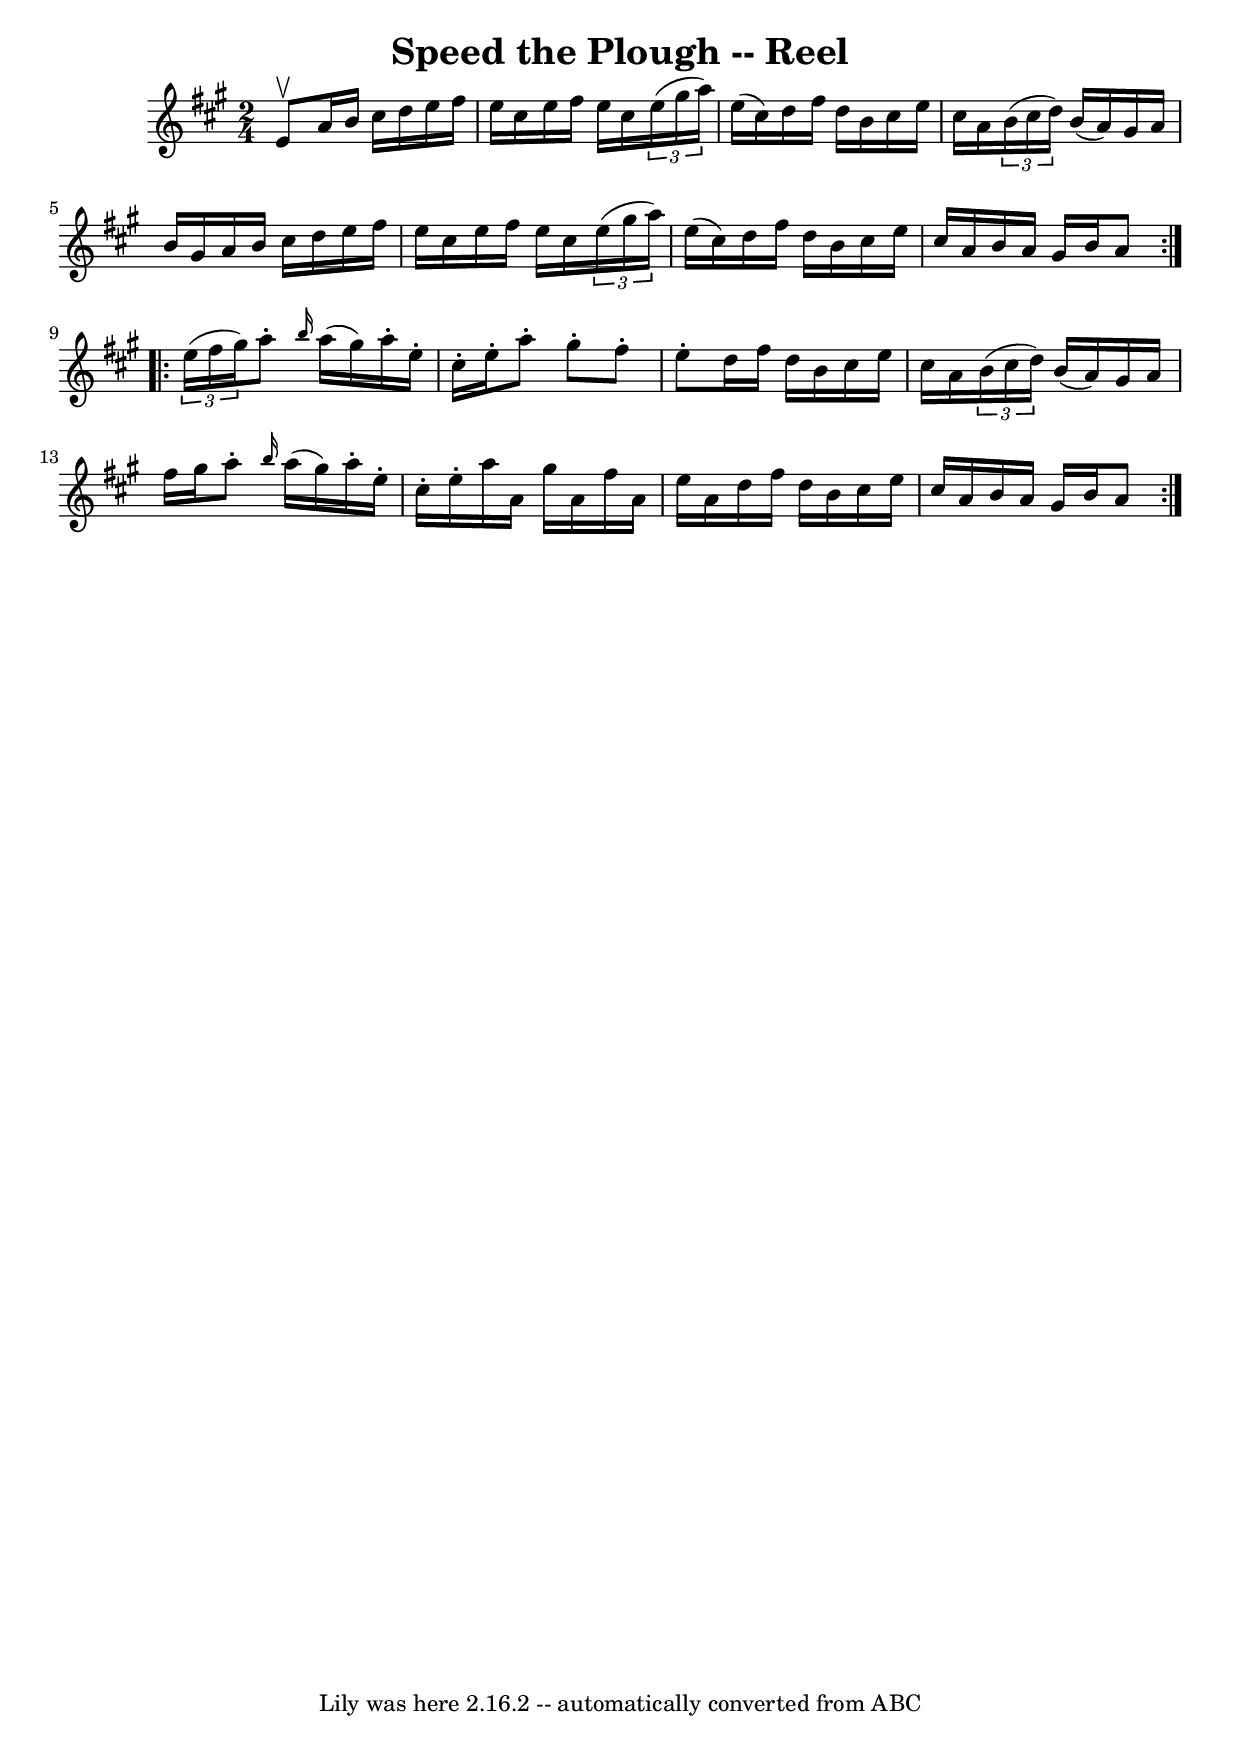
\version "2.7.40"
\include "Mammoth.ily"
\header {
	%% book = "Ryan's Mammoth Collection"
	crossRefNumber = "1"
	footnotes = "\\\\161"
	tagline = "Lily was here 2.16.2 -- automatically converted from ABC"
	title = "Speed the Plough -- Reel"
}
voicedefault =  {
\set Score.defaultBarType = "empty"

\repeat volta 2 {
\time 2/4 \key a \major e'8^\upbow |
 a'16 b'16 cis''16    
d''16 e''16 fis''16 e''16 cis''16    |
 e''16 fis''16    
e''16 cis''16    \times 2/3 { e''16 (gis''16 a''16) } e''16 (
cis''16)   |
 d''16 fis''16 d''16 b'16 cis''16 e''16  
 cis''16 a'16    |
   \times 2/3 { b'16 (cis''16 d''16) }  
 b'16 (a'16) gis'16 a'16 b'16 gis'16    |
 a'16    
b'16 cis''16 d''16 e''16 fis''16 e''16 cis''16    |
   
e''16 fis''16 e''16 cis''16    \times 2/3 { e''16 (gis''16    
a''16) } e''16 (cis''16)   |
 d''16 fis''16 d''16    
b'16 cis''16 e''16 cis''16 a'16    |
 b'16 a'16    
gis'16 b'16 a'8  } \repeat volta 2 {     \times 2/3 { e''16 (fis''16 
 gis''16) } |
 a''8 -. \grace { b''16  } a''16 (gis''16  
-) a''16 -. e''16 -. cis''16 -. e''16 -.   |
 a''8 -. gis''8 
-. fis''8 -. e''8 -.   |
 d''16 fis''16 d''16 b'16    
cis''16 e''16 cis''16 a'16    |
   \times 2/3 { b'16 (
cis''16 d''16) } b'16 (a'16) gis'16 a'16 fis''16    
gis''16    |
 a''8 -. \grace { b''16  } a''16 (gis''16)   
a''16 -. e''16 -. cis''16 -. e''16 -.   |
 a''16 a'16    
gis''16 a'16 fis''16 a'16 e''16 a'16    |
 d''16    
fis''16 d''16 b'16 cis''16 e''16 cis''16 a'16    |
   
b'16 a'16 gis'16 b'16 a'8  }   
}

\score{
    <<

	\context Staff="default"
	{
	    \voicedefault 
	}

    >>
	\layout {
	}
	\midi {}
}
